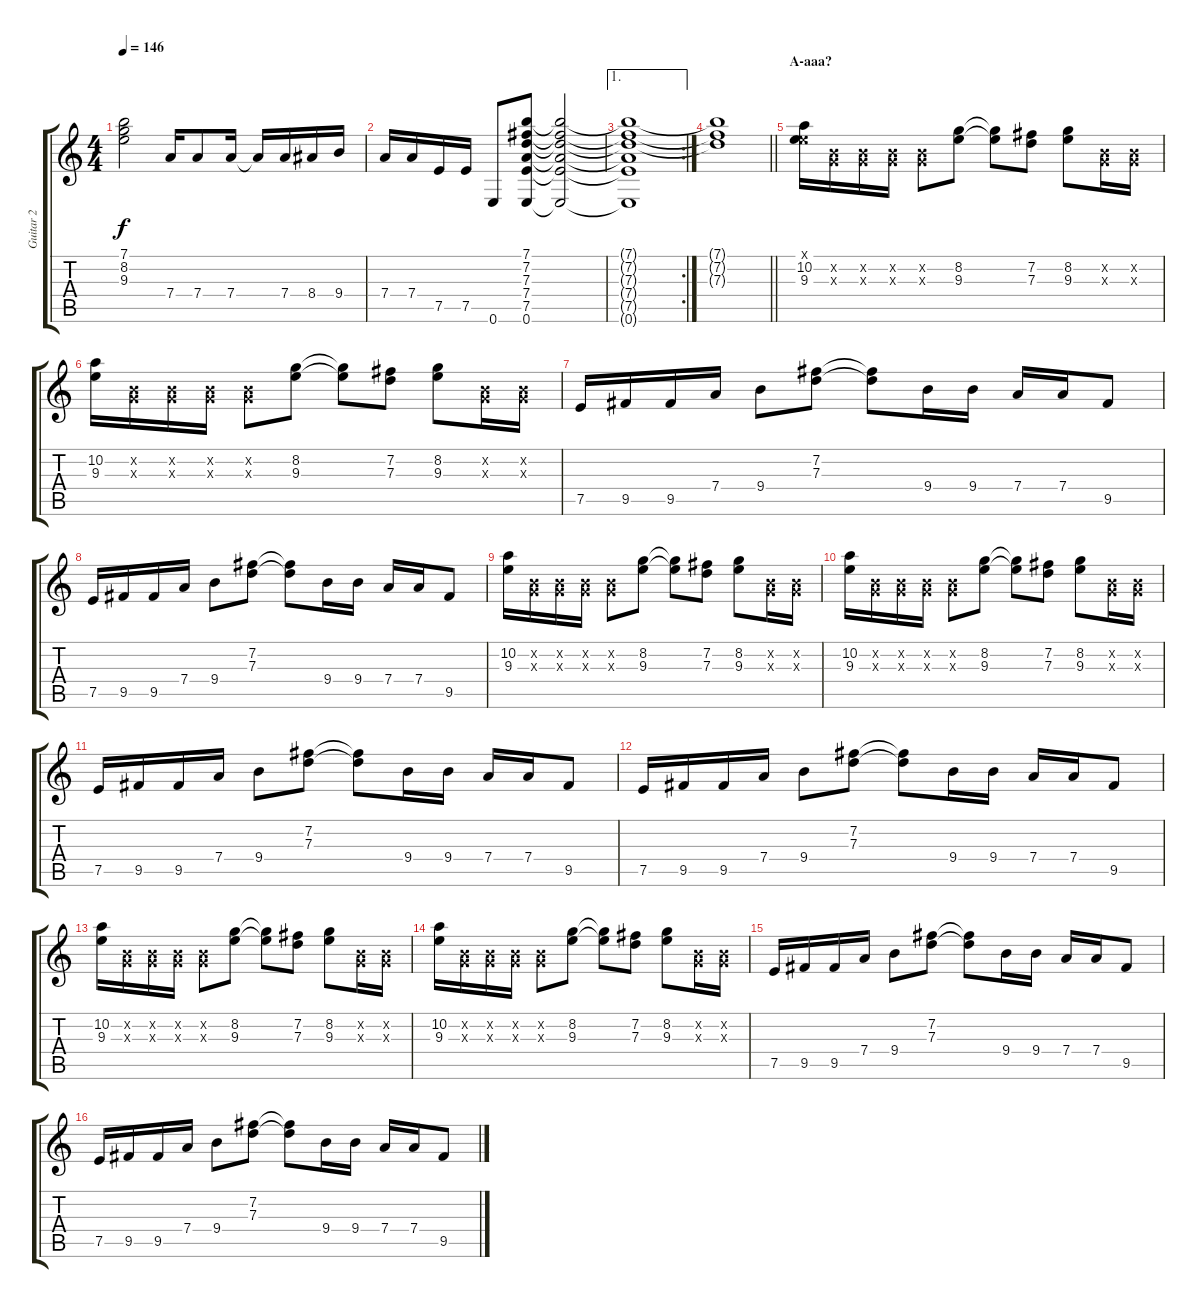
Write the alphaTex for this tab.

\track ("Guitar 2" "Guitar 2") {instrument overdrivenguitar}
\staff {score tabs}
\tuning (E4 B3 G3 D3 A2 E2) {hide}
\ts (4 4)
\tempo 146
\clef g2
\ks c
(7.1{t} 8.2{t} 9.3{t}).2{dy f} 7.4.16 7.4.8 7.4.16 7.4{t}.16 7.4.16 8.4.16 9.4.16 |
7.4.16 7.4.16 7.5.16 7.5.16 0.6.8 (7.1 7.2 7.3 7.4 7.5 0.6).8 (7.1{t} 7.2{t} 7.3{t} 7.4{t} 7.5{t} 0.6{t}).2 |
\ae 1
\rc 2
(7.1{t} 7.2{t} 7.3{t} 7.4{t} 7.5{t} 0.6{t}).1 |
\barLineRight lightlight
(7.1{t} 7.2{t} 7.3{t}).1 |
\section ("" "A-aaa?")
(0.1{x} 10.2 9.3).16 (0.2{x} 0.3{x}).16 (0.2{x} 0.3{x}).16 (0.2{x} 0.3{x}).16 (0.2{x} 0.3{x}).8 (8.2 9.3).8 (8.2{t} 9.3{t}).8 (7.2 7.3).8 (8.2 9.3).8 (0.2{x} 0.3{x}).16 (0.2{x} 0.3{x}).16 |
(10.2 9.3).16 (0.2{x} 0.3{x}).16 (0.2{x} 0.3{x}).16 (0.2{x} 0.3{x}).16 (0.2{x} 0.3{x}).8 (8.2 9.3).8 (8.2{t} 9.3{t}).8 (7.2 7.3).8 (8.2 9.3).8 (0.2{x} 0.3{x}).16 (0.2{x} 0.3{x}).16 |
7.5.16 9.5.16 9.5.16 7.4.16 9.4.8 (7.2 7.3).8 (7.2{t} 7.3{t}).8 9.4.16 9.4.16 7.4.16 7.4.16 9.5.8 |
7.5.16 9.5.16 9.5.16 7.4.16 9.4.8 (7.2 7.3).8 (7.2{t} 7.3{t}).8 9.4.16 9.4.16 7.4.16 7.4.16 9.5.8 |
(10.2 9.3).16 (0.2{x} 0.3{x}).16 (0.2{x} 0.3{x}).16 (0.2{x} 0.3{x}).16 (0.2{x} 0.3{x}).8 (8.2 9.3).8 (8.2{t} 9.3{t}).8 (7.2 7.3).8 (8.2 9.3).8 (0.2{x} 0.3{x}).16 (0.2{x} 0.3{x}).16 |
(10.2 9.3).16 (0.2{x} 0.3{x}).16 (0.2{x} 0.3{x}).16 (0.2{x} 0.3{x}).16 (0.2{x} 0.3{x}).8 (8.2 9.3).8 (8.2{t} 9.3{t}).8 (7.2 7.3).8 (8.2 9.3).8 (0.2{x} 0.3{x}).16 (0.2{x} 0.3{x}).16 |
7.5.16 9.5.16 9.5.16 7.4.16 9.4.8 (7.2 7.3).8 (7.2{t} 7.3{t}).8 9.4.16 9.4.16 7.4.16 7.4.16 9.5.8 |
7.5.16 9.5.16 9.5.16 7.4.16 9.4.8 (7.2 7.3).8 (7.2{t} 7.3{t}).8 9.4.16 9.4.16 7.4.16 7.4.16 9.5.8 |
(10.2 9.3).16 (0.2{x} 0.3{x}).16 (0.2{x} 0.3{x}).16 (0.2{x} 0.3{x}).16 (0.2{x} 0.3{x}).8 (8.2 9.3).8 (8.2{t} 9.3{t}).8 (7.2 7.3).8 (8.2 9.3).8 (0.2{x} 0.3{x}).16 (0.2{x} 0.3{x}).16 |
(10.2 9.3).16 (0.2{x} 0.3{x}).16 (0.2{x} 0.3{x}).16 (0.2{x} 0.3{x}).16 (0.2{x} 0.3{x}).8 (8.2 9.3).8 (8.2{t} 9.3{t}).8 (7.2 7.3).8 (8.2 9.3).8 (0.2{x} 0.3{x}).16 (0.2{x} 0.3{x}).16 |
7.5.16 9.5.16 9.5.16 7.4.16 9.4.8 (7.2 7.3).8 (7.2{t} 7.3{t}).8 9.4.16 9.4.16 7.4.16 7.4.16 9.5.8 |
7.5.16 9.5.16 9.5.16 7.4.16 9.4.8 (7.2 7.3).8 (7.2{t} 7.3{t}).8 9.4.16 9.4.16 7.4.16 7.4.16 9.5.8
